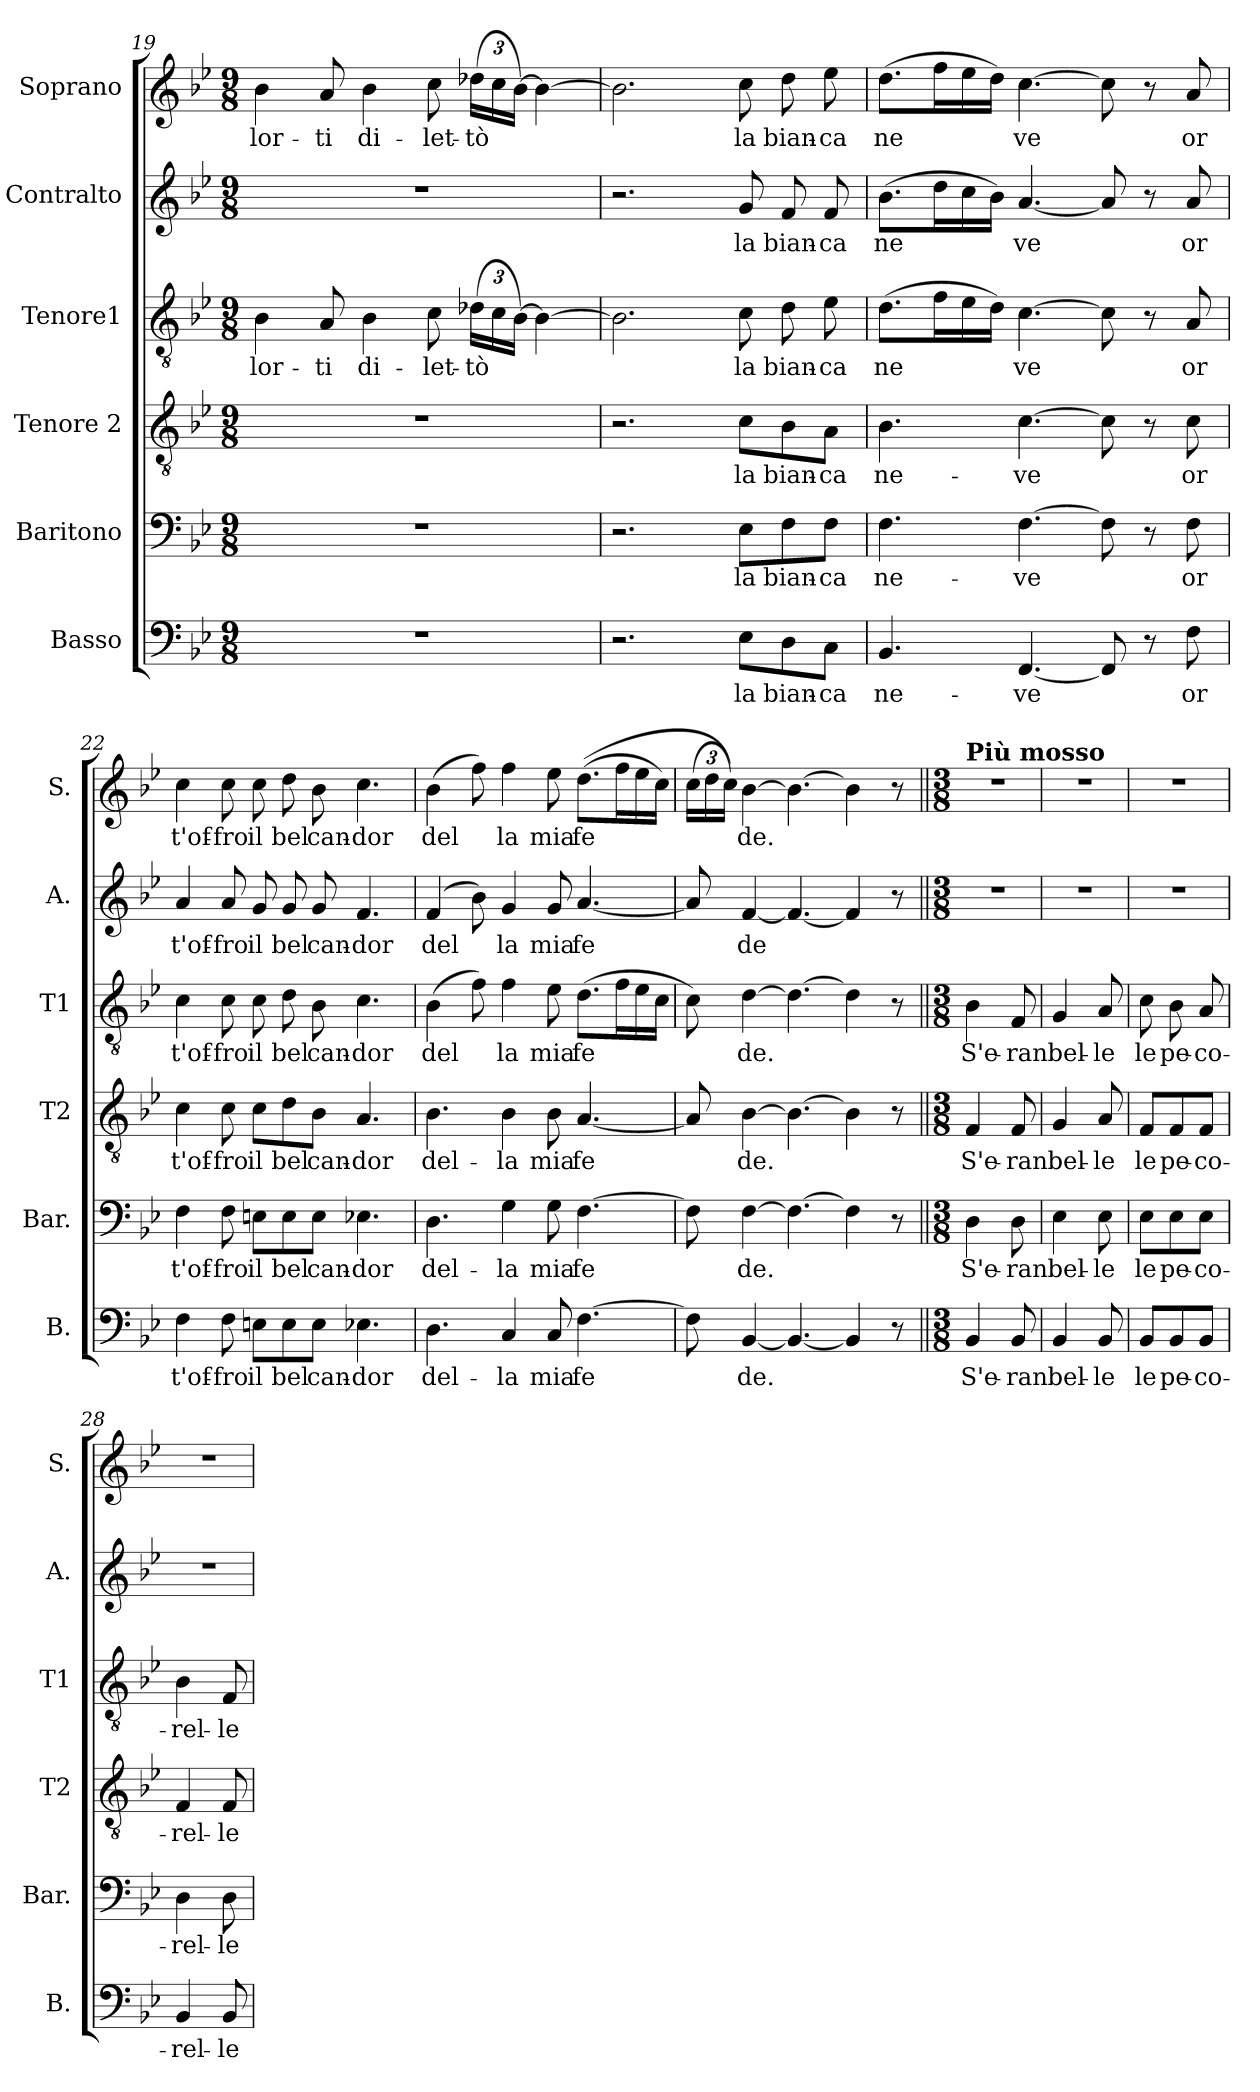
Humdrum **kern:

**kern	**text	**kern	**text	**kern	**text	**kern	**text	**kern	**text	**kern	**text
*part6	*part6	*part5	*part5	*part4	*part4	*part3	*part3	*part2	*part2	*part1	*part1
*staff6	*staff6	*staff5	*staff5	*staff4	*staff4	*staff3	*staff3	*staff2	*staff2	*staff1	*staff1
*I"Basso	*	*I"Baritono	*	*I"Tenore 2	*	*I"Tenore1	*	*I"Contralto	*	*I"Soprano	*
*I'B.	*	*I'Bar.	*	*I'T2	*	*I'T1	*	*I'A.	*	*I'S.	*
*clefF4	*	*clefF4	*	*clefGv2	*	*clefGv2	*	*clefG2	*	*clefG2	*
*k[b-e-]	*	*k[b-e-]	*	*k[b-e-]	*	*k[b-e-]	*	*k[b-e-]	*	*k[b-e-]	*
*B-:	*	*B-:	*	*B-:	*	*B-:	*	*B-:	*	*B-:	*
*M9/8	*	*M9/8	*	*M9/8	*	*M9/8	*	*M9/8	*	*M9/8	*
=19	=19	=19	=19	=19	=19	=19	=19	=19	=19	=19	=19
!	!	!	!	!	!	!	!LO:LY:b	!	!	!	!LO:LY:b
8%9r	.	8%9r	.	8%9r	.	4B-\	lor-	8%9r	.	4b-\	lor-
!	!	!	!	!	!	!	!LO:LY:b	!	!	!	!LO:LY:b
.	.	.	.	.	.	8A/	-ti	.	.	8a/	-ti
!	!	!	!	!	!	!	!LO:LY:b	!	!	!	!LO:LY:b
.	.	.	.	.	.	4B-\	di-	.	.	4b-\	di-
!	!	!	!	!	!	!	!LO:LY:b	!	!	!	!LO:LY:b
.	.	.	.	.	.	8c\	-let-	.	.	8cc\	-let-
*	*	*	*	*	*	*Xbrackettup	*	*	*	*	*
!	!	!	!	!	!	!	!LO:LY:b	!	!	!	!
*	*	*	*	*	*	*	*	*	*	*Xbrackettup	*
!	!	!	!	!	!	!	!	!	!	!	!LO:LY:b
.	.	.	.	.	.	(>24d-X\LL	-tò	.	.	(>24dd-X\LL	-tò
.	.	.	.	.	.	24c\	.	.	.	24cc\	.
.	.	.	.	.	.	[24B-\JJ)	.	.	.	[24b-\JJ)	.
.	.	.	.	.	.	4B-\_	.	.	.	4b-\_	.
=20	=20	=20	=20	=20	=20	=20	=20	=20	=20	=20	=20
2.r	.	2.r	.	2.r	.	2.B-\]	.	2.r	.	2.b-\]	.
!	!LO:LY:b	!	!LO:LY:b	!	!LO:LY:b	!	!LO:LY:b	!	!LO:LY:b	!	!LO:LY:b
8E-\L	la	8E-\L	la	8c\L	la	8c\	la	8g/	la	8cc\	la
!	!LO:LY:b	!	!LO:LY:b	!	!LO:LY:b	!	!LO:LY:b	!	!LO:LY:b	!	!LO:LY:b
8D\	bian-	8F\	bian-	8B-\	bian-	8d\	bian-	8f/	bian-	8dd\	bian-
!	!LO:LY:b	!	!LO:LY:b	!	!LO:LY:b	!	!LO:LY:b	!	!LO:LY:b	!	!LO:LY:b
8C\J	-ca	8F\J	-ca	8A\J	-ca	8e-\	-ca	8f/	-ca	8ee-\	-ca
=21	=21	=21	=21	=21	=21	=21	=21	=21	=21	=21	=21
!	!LO:LY:b	!	!LO:LY:b	!	!LO:LY:b	!	!LO:LY:b	!	!LO:LY:b	!	!LO:LY:b
4.BB-/	-ne-	4.F\	-ne-	4.B-\	-ne-	(>8.d\L	-ne	(>8.b-\L	-ne	(>8.dd\L	-ne
.	.	.	.	.	.	16f\L	.	16dd\L	.	16ff\L	.
.	.	.	.	.	.	16e-\	.	16cc\	.	16ee-\	.
.	.	.	.	.	.	16d\JJ)	.	16b-\JJ)	.	16dd\JJ)	.
!	!LO:LY:b	!	!LO:LY:b	!	!LO:LY:b	!	!LO:LY:b	!	!LO:LY:b	!	!LO:LY:b
[4.FF/	-ve	[4.F\	-ve	[4.c\	-ve	[4.c\	ve	[4.a/	ve	[4.cc\	ve
8FF/]	.	8F\]	.	8c\]	.	8c\]	.	8a/]	.	8cc\]	.
8r	.	8r	.	8r	.	8r	.	8r	.	8r	.
!	!LO:LY:b	!	!LO:LY:b	!	!LO:LY:b	!	!LO:LY:b	!	!LO:LY:b	!	!LO:LY:b
8F\	or	8F\	or	8c\	or	8A/	or	8a/	or	8a/	or
!!LO:PB:g=z
=22	=22	=22	=22	=22	=22	=22	=22	=22	=22	=22	=22
!	!LO:LY:b	!	!LO:LY:b	!	!LO:LY:b	!	!LO:LY:b	!	!LO:LY:b	!	!LO:LY:b
4F\	t'of-	4F\	t'of-	4c\	t'of-	4c\	t'of-	4a/	t'of-	4cc\	t'of-
!	!LO:LY:b	!	!LO:LY:b	!	!LO:LY:b	!	!LO:LY:b	!	!LO:LY:b	!	!LO:LY:b
8F\	-fro	8F\	-fro	8c\	-fro	8c\	-fro	8a/	-fro	8cc\	-fro
!	!LO:LY:b	!	!LO:LY:b	!	!LO:LY:b	!	!LO:LY:b	!	!LO:LY:b	!	!LO:LY:b
8En\L	il	8En\L	il	8c\L	il	8c\	il	8g/	il	8cc\	il
!	!LO:LY:b	!	!LO:LY:b	!	!LO:LY:b	!	!LO:LY:b	!	!LO:LY:b	!	!LO:LY:b
8E\	bel	8E\	bel	8d\	bel	8d\	bel	8g/	bel	8dd\	bel
!	!LO:LY:b	!	!LO:LY:b	!	!LO:LY:b	!	!LO:LY:b	!	!LO:LY:b	!	!LO:LY:b
8E\J	can-	8E\J	can-	8B-\J	can-	8B-\	can-	8g/	can-	8b-\	can-
!	!LO:LY:b	!	!LO:LY:b	!	!LO:LY:b	!	!LO:LY:b	!	!LO:LY:b	!	!LO:LY:b
4.E-X\	-dor	4.E-X\	-dor	4.A/	-dor	4.c\	-dor	4.f/	-dor	4.cc\	-dor
=23	=23	=23	=23	=23	=23	=23	=23	=23	=23	=23	=23
!	!LO:LY:b	!	!LO:LY:b	!	!LO:LY:b	!	!LO:LY:b	!	!LO:LY:b	!	!LO:LY:b
4.D\	del-	4.D\	del-	4.B-\	del-	(>4B-\	-del	(>4f/	-del	(>4b-\	-del
.	.	.	.	.	.	8f\)	.	8b-\)	.	8ff\)	.
!	!LO:LY:b	!	!LO:LY:b	!	!LO:LY:b	!	!LO:LY:b	!	!LO:LY:b	!	!LO:LY:b
4C/	-la	4G\	-la	4B-\	-la	4f\	la	4g/	la	4ff\	la
!	!LO:LY:b	!	!LO:LY:b	!	!LO:LY:b	!	!LO:LY:b	!	!LO:LY:b	!	!LO:LY:b
8C/	mia	8G\	mia	8B-\	mia	8e-\	mia	8g/	mia	8ee-\	mia
!	!LO:LY:b	!	!LO:LY:b	!	!LO:LY:b	!	!LO:LY:b	!	!LO:LY:b	!	!LO:LY:b
[4.F\	fe	[4.F\	fe	[4.A/	fe	(>8.d\L	-fe	[4.a/	-fe	(>(>8.dd\L	-fe
.	.	.	.	.	.	16f\L	.	.	.	16ff\L	.
.	.	.	.	.	.	16e-\	.	.	.	16ee-\	.
.	.	.	.	.	.	16c\JJ	.	.	.	16cc\JJ)	.
=24	=24	=24	=24	=24	=24	=24	=24	=24	=24	=24	=24
8F\]	.	8F\]	.	8A/]	.	8c\)	.	8a/]	.	(>24cc\LL	.
.	.	.	.	.	.	.	.	.	.	24dd\	.
.	.	.	.	.	.	.	.	.	.	24cc\JJ))	.
!	!LO:LY:b	!	!LO:LY:b	!	!LO:LY:b	!	!LO:LY:b	!	!LO:LY:b	!	!LO:LY:b
[4BB-/	de.	[4F\	de.	[4B-\	de.	[4d\	de.	[4f/	de	[4b-\	de.
4.BB-/_	.	4.F\_	.	4.B-\_	.	4.d\_	.	4.f/_	.	4.b-\_	.
4BB-/]	.	4F\]	.	4B-\]	.	4d\]	.	4f/]	.	4b-\]	.
8r	.	8r	.	8r	.	8r	.	8r	.	8r	.
=25||	=25||	=25||	=25||	=25||	=25||	=25||	=25||	=25||	=25||	=25||	=25||
*M3/8	*	*M3/8	*	*M3/8	*	*M3/8	*	*M3/8	*	*M3/8	*
!	!	!	!	!	!	!	!	!	!	!LO:TX:a:B:t=Più mosso	!
!	!LO:LY:b	!	!LO:LY:b	!	!LO:LY:b	!	!LO:LY:b	!	!	!	!
4BB-/	S'e-	4D\	S'e-	4F/	S'e-	4B-\	S'e-	4.r	.	4.r	.
!	!LO:LY:b	!	!LO:LY:b	!	!LO:LY:b	!	!LO:LY:b	!	!	!	!
8BB-/	-ran	8D\	-ran	8F/	-ran	8F/	-ran	.	.	.	.
=26	=26	=26	=26	=26	=26	=26	=26	=26	=26	=26	=26
!	!LO:LY:b	!	!LO:LY:b	!	!LO:LY:b	!	!LO:LY:b	!	!	!	!
4BB-/	bel-	4E-\	bel-	4G/	bel-	4G/	bel-	4.r	.	4.r	.
!	!LO:LY:b	!	!LO:LY:b	!	!LO:LY:b	!	!LO:LY:b	!	!	!	!
8BB-/	-le	8E-\	-le	8A/	-le	8A/	-le	.	.	.	.
=27	=27	=27	=27	=27	=27	=27	=27	=27	=27	=27	=27
!	!LO:LY:b	!	!LO:LY:b	!	!LO:LY:b	!	!LO:LY:b	!	!	!	!
8BB-/L	le	8E-\L	le	8F/L	le	8c\	le	4.r	.	4.r	.
!	!LO:LY:b	!	!LO:LY:b	!	!LO:LY:b	!	!LO:LY:b	!	!	!	!
8BB-/	pe-	8E-\	pe-	8F/	pe-	8B-\	pe-	.	.	.	.
!	!LO:LY:b	!	!LO:LY:b	!	!LO:LY:b	!	!LO:LY:b	!	!	!	!
8BB-/J	-co-	8E-\J	-co-	8F/J	-co-	8A/	-co-	.	.	.	.
!!LO:LB:g=z
=28	=28	=28	=28	=28	=28	=28	=28	=28	=28	=28	=28
!	!LO:LY:b	!	!LO:LY:b	!	!LO:LY:b	!	!LO:LY:b	!	!	!	!
4BB-/	-rel-	4D\	-rel-	4F/	-rel-	4B-\	-rel-	4.r	.	4.r	.
!	!LO:LY:b	!	!LO:LY:b	!	!LO:LY:b	!	!LO:LY:b	!	!	!	!
8BB-/	-le	8D\	-le	8F/	-le	8F/	-le	.	.	.	.
=	=	=	=	=	=	=	=	=	=	=	=
*-	*-	*-	*-	*-	*-	*-	*-	*-	*-	*-	*-
